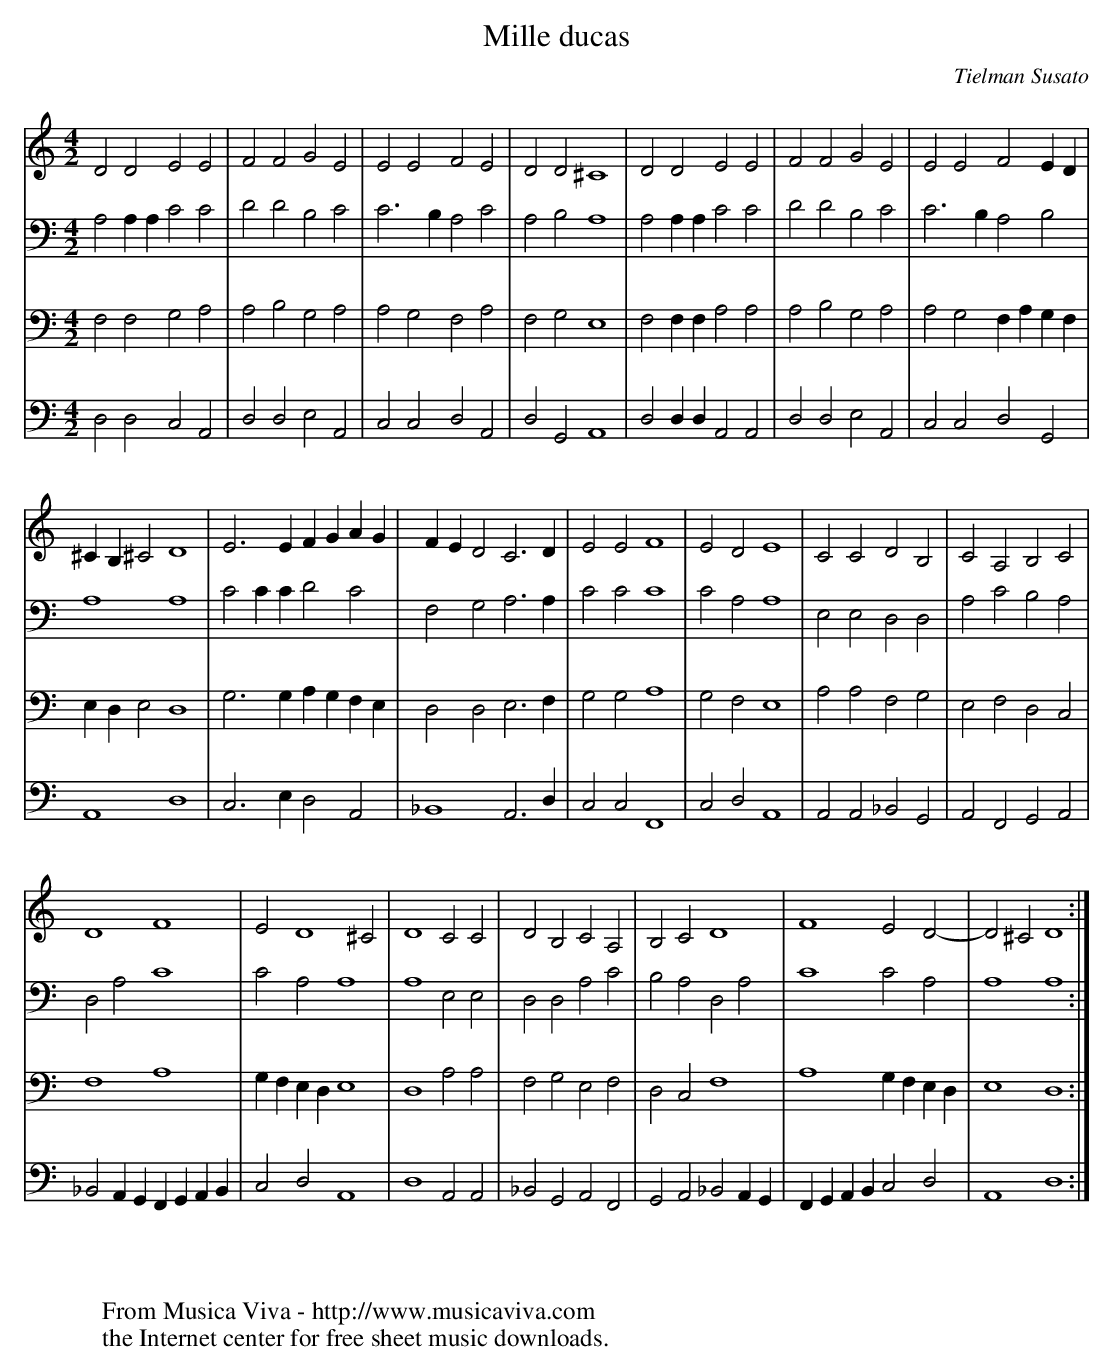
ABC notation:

X:1
T:Mille ducas
C:Tielman Susato
M:4/2
L:1/2
K:Ddor
V:1
DDEE|FFGE|EEFE|DD^C2|DDEE|FFGE|EEFE/D/|
^C/B,/^CD2|E>E F/G/A/G/|F/E/DC>D|EEF2|EDE2|CCDB,|CA,B,C|
D2F2|ED2^C|D2CC|DB,CA,|B,CD2|F2ED-|D^CD2:|
V:2
A,A,/A,/CC|DDB,C|C>B,A,C|A,B,A,2|A,A,/A,/CC|DDB,C|C>B,A,B,|
A,2A,2|CC/C/DC|F,G,A,>A,|CCC2|CA,A,2|E,E,D,D,|A,CB,A,|
D,A,C2|CA,A,2|A,2E,E,|D,D,A,C|B,A,D,A,|C2CA,|A,2A,2:|
V:3
F,F,G,A,|A,B,G,A,|A,G,F,A,|F,G,E,2|F,F,/F,/A,A,|A,B,G,A,|A,G,F,/A,/G,/F,/|
E,/D,/E,D,2|G,>G, A,/G,/F,/E,/|D,D,E,>F,|G,G,A,2|G,F,E,2|A,A,F,G,|E,F,D,C,|
F,2A,2|G,/F,/E,/D,/E,2|D,2A,A,|F,G,E,F,|D,C,F,2|A,2G,/F,/E,/D,/|E,2D,2:|
V:4
D,D,C,A,,|D,D,E,A,,|C,C,D,A,,|D,G,,A,,2|D,D,/D,/A,,A,,|D,D,E,A,,|C,C,D,G,,|
A,,2D,2|C,>E,D,A,,|_B,,2A,,>D,|C,C,F,,2|C,D,A,,2|A,,A,,_B,,G,,|A,,F,,G,,A,,|
_B,,A,,/G,,/ F,,/G,,/A,,/B,,/|C,D,A,,2|D,2A,,A,,|_B,,G,,A,,F,,|G,,A,,_B,,A,,/G,,/|F,,/G,,/A,,/B,,/C,D,|A,,2D,2:|
W:
W:
W:  From Musica Viva - http://www.musicaviva.com
W:  the Internet center for free sheet music downloads.
